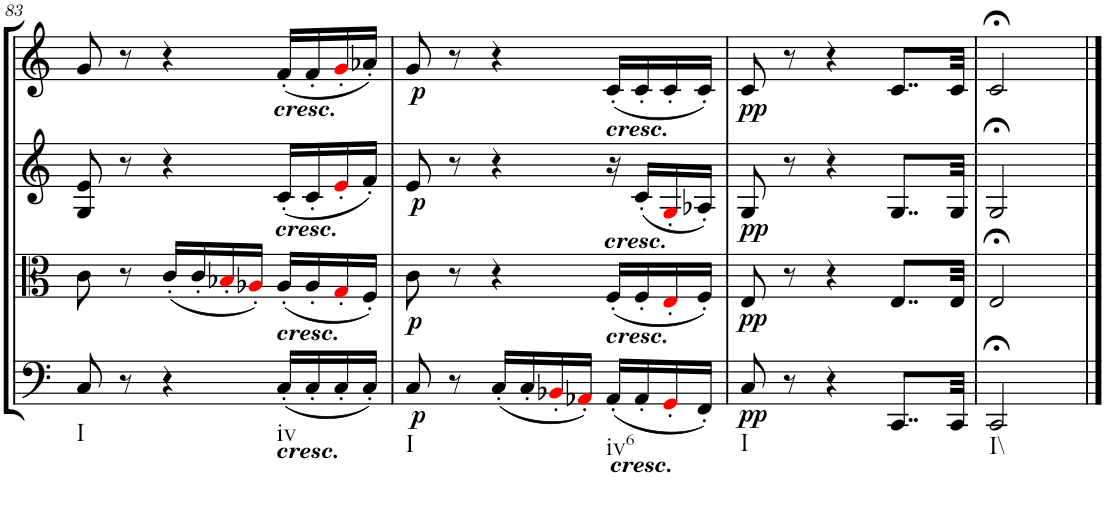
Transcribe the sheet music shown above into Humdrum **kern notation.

**kern	**dynam	**kern	**dynam	**kern	**dynam	**kern	**dynam
*part4	*part4	*part3	*part3	*part2	*part2	*part1	*part1
*staff4	*staff4	*staff3	*staff3	*staff2	*staff2	*staff1	*staff1
*I"Cello	*	*I"Viola	*	*I"2nd Violin	*	*I"1st Violin	*
*	*	*I'Vla	*	*I'Vln	*	*I'Vln	*
!!LO:PB:g=z
*clefG2	*	*clefC3	*	*clefG2	*	*clefG2	*
*k[]	*	*k[]	*	*k[]	*	*k[]	*
*C:	*	*C:	*	*C:	*	*C:	*
*M3/4	*	*M3/4	*	*M3/4	*	*M3/4	*
=83	=83	=83	=83	=83	=83	=83	=83
!LO:TX:b:t=I	!	!	!	!	!	!	!
8C/	.	8c\	.	8G/ 8e/	.	8g/	.
8r	.	8r	.	8r	.	8r	.
4r	.	(16c'/LL	.	4r	.	4r	.
.	.	16c'/	.	.	.	.	.
.	.	16B-X'i/	.	.	.	.	.
.	.	16A-X'i/JJ)	.	.	.	.	.
!	!	!	!	!	!	!LO:TX:b:Bi:t=cresc.	!
!	!	!	!	!LO:TX:b:Bi:t=cresc.	!	!	!
!	!	!LO:TX:b:Bi:t=cresc.	!	!	!	!	!
!LO:TX:b:Bi:t=cresc.	!	!	!	!	!	!	!
!LO:TX:b:t=iv	!	!	!	!	!	!	!
(16C'/LL	.	(16A-'/LL	.	(16c'/LL	.	(16f'/LL	.
16C'/	.	16A-'/	.	16c'/	.	16f'/	.
16C'/	.	16G'i/	.	16e'i/	.	16g'i/	.
16C'/JJ)	.	16F'/JJ)	.	16f'/JJ)	.	16a-X'/JJ)	.
=84	=84	=84	=84	=84	=84	=84	=84
!LO:TX:b:t=I	!	!	!	!	!	!	!
!	!LO:DY:b	!	!LO:DY:b	!	!LO:DY:b	!	!LO:DY:b
8C/	p	8c\	p	8e/	p	8g/	p
8r	.	8r	.	8r	.	8r	.
(16C'/LL	.	4r	.	4r	.	4r	.
16C'/	.	.	.	.	.	.	.
16BB-X'i/	.	.	.	.	.	.	.
!LO:TX:b:Bi:t=cresc.	!	!	!	!	!	!	!
16AA-X'i/JJ)	.	.	.	.	.	.	.
!	!	!	!	!	!	!LO:TX:b:Bi:t=cresc.	!
!	!	!	!	!LO:TX:b:Bi:t=cresc.	!	!	!
!	!	!LO:TX:b:Bi:t=cresc.	!	!	!	!	!
!LO:TX:b:t=iv6	!	!	!	!	!	!	!
(16AA-'/LL	.	(16F'/LL	.	16r	.	(16c'/LL	.
16AA-'/	.	16F'/	.	(16c'/LL	.	16c'/	.
16GG'i/	.	16E'i/	.	16G'i/	.	16c'/	.
16FF'/JJ)	.	16F'/JJ)	.	16A-X'/JJ)	.	16c'/JJ)	.
=85	=85	=85	=85	=85	=85	=85	=85
!LO:TX:b:t=I	!	!	!	!	!	!	!
!	!LO:DY:b	!	!LO:DY:b	!	!LO:DY:b	!	!LO:DY:b
8C/	pp	8E/	pp	8G/	pp	8c/	pp
8r	.	8r	.	8r	.	8r	.
4r	.	4r	.	4r	.	4r	.
8..CC/L	.	8..E/L	.	8..G/L	.	8..c/L	.
32CC/Jkk	.	32E/Jkk	.	32G/Jkk	.	32c/Jkk	.
=86	=86	=86	=86	=86	=86	=86	=86
!LO:TX:b:t=I\\	!	!	!	!	!	!	!
2CC;</	.	2E;</	.	2G;</	.	2c;</	.
==	==	==	==	==	==	==	==
*-	*-	*-	*-	*-	*-	*-	*-
